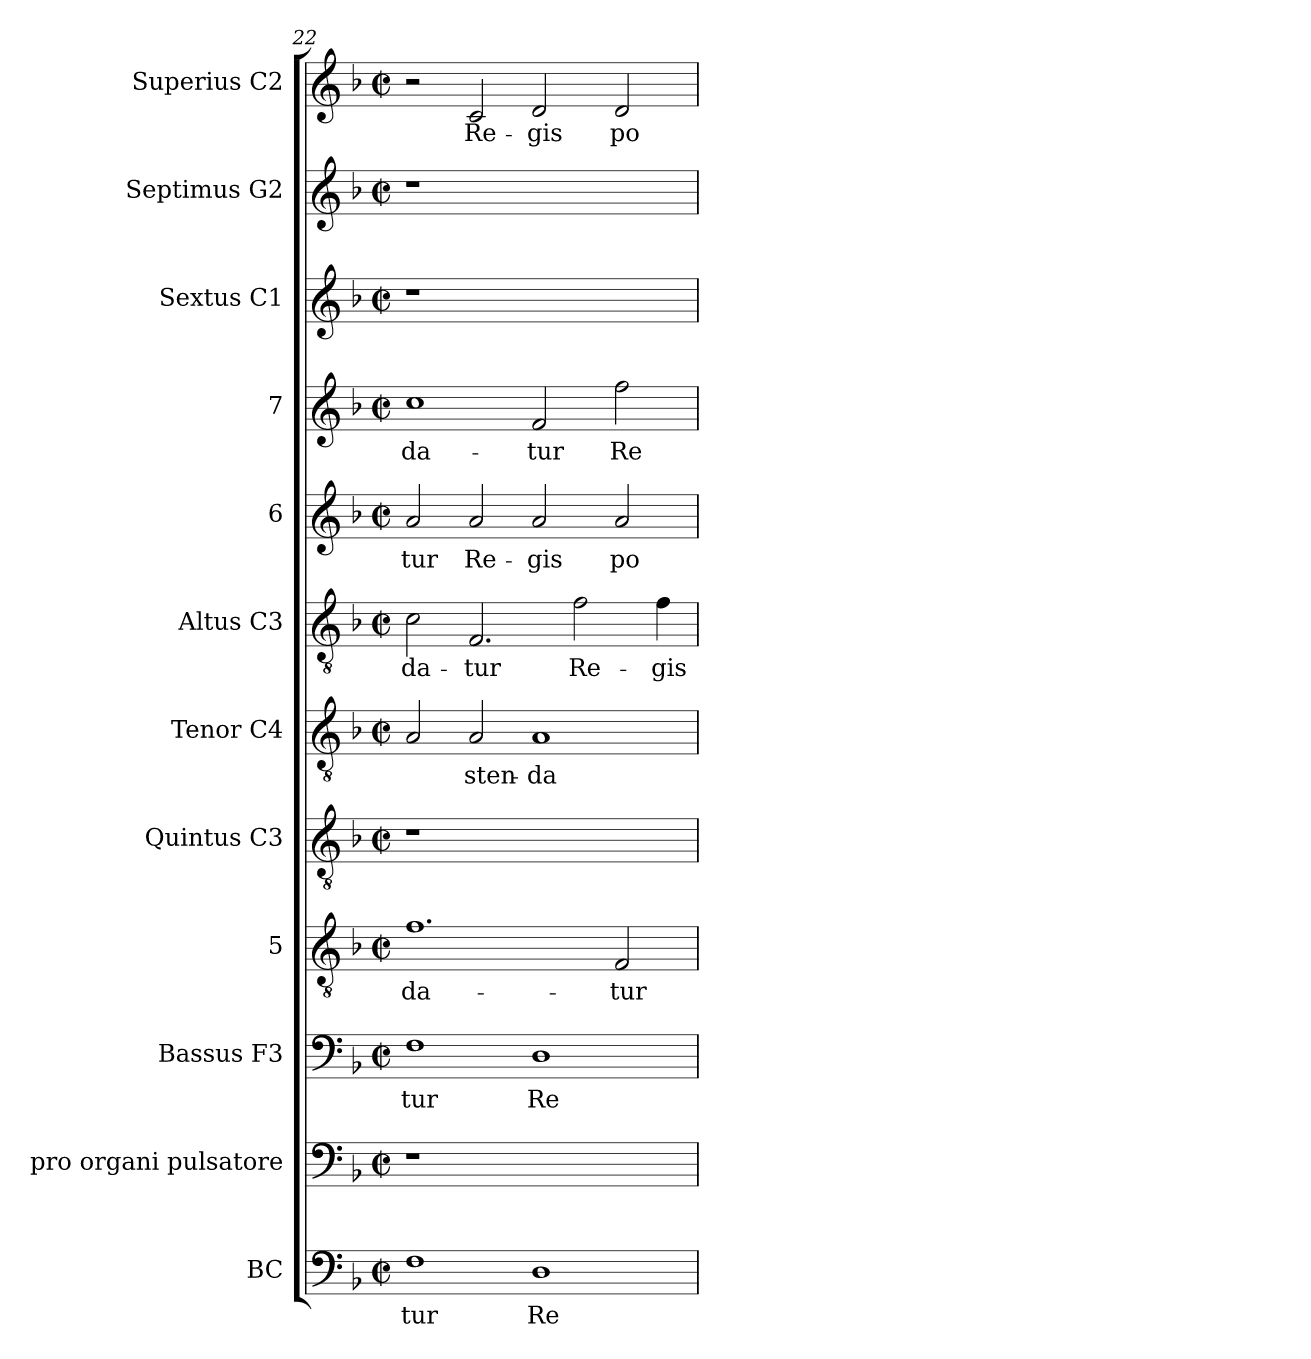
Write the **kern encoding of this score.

**kern	**text	**kern	**kern	**text	**kern	**text	**kern	**kern	**text	**kern	**text	**kern	**text	**kern	**text	**kern	**kern	**kern	**text
*part12	*part12	*part11	*part10	*part10	*part9	*part9	*part8	*part7	*part7	*part6	*part6	*part5	*part5	*part4	*part4	*part3	*part2	*part1	*part1
*staff12	*staff12	*staff11	*staff10	*staff10	*staff9	*staff9	*staff8	*staff7	*staff7	*staff6	*staff6	*staff5	*staff5	*staff4	*staff4	*staff3	*staff2	*staff1	*staff1
*I"BC	*	*I"pro organi  pulsatore	*I"Bassus  F3	*	*I"5	*	*I"Quintus  C3	*I"Tenor  C4	*	*I"Altus  C3	*	*I"6	*	*I"7	*	*I"Sextus  C1	*I"Septimus  G2	*I"Superius  C2	*
*I'BC	*	*	*I'B	*	*	*	*	*I'T	*	*I'A	*	*	*	*	*	*	*	*I'S	*
*clefF4	*	*clefF4	*clefF4	*	*clefGv2	*	*clefGv2	*clefGv2	*	*clefGv2	*	*clefG2	*	*clefG2	*	*clefG2	*clefG2	*clefG2	*
*k[b-]	*	*k[b-]	*k[b-]	*	*k[b-]	*	*k[b-]	*k[b-]	*	*k[b-]	*	*k[b-]	*	*k[b-]	*	*k[b-]	*k[b-]	*k[b-]	*
*F:	*	*F:	*F:	*	*F:	*	*F:	*F:	*	*F:	*	*F:	*	*F:	*	*F:	*F:	*F:	*
*M2/2	*	*M2/2	*M2/2	*	*M2/2	*	*M2/2	*M2/2	*	*M2/2	*	*M2/2	*	*M2/2	*	*M2/2	*M2/2	*M2/2	*
*met(c|)	*	*met(c|)	*met(c|)	*	*met(c|)	*	*met(c|)	*met(c|)	*	*met(c|)	*	*met(c|)	*	*met(c|)	*	*met(c|)	*met(c|)	*met(c|)	*
=22	=22	=22	=22	=22	=22	=22	=22	=22	=22	=22	=22	=22	=22	=22	=22	=22	=22	=22	=22
!	!LO:LY:a:cj	!	!	!LO:LY:b:cj	!	!LO:LY:b:cj	!	!	!LO:LY:b:cj	!	!LO:LY:b:cj	!	!LO:LY:b:cj	!	!LO:LY:b:cj	!	!	!	!
1F	-tur	1r	1F	-tur	1.f	-da-	1r	2A/	--	2c\	-da-	2a/	-tur	1cc	-da-	1r	1r	2r	.
!	!	!	!	!	!	!	!	!	!LO:LY:b:cj	!	!LO:LY:b:cj	!	!LO:LY:b:cj	!	!	!	!	!	!LO:LY:b:cj
.	.	.	.	.	.	.	.	2A/	-sten-	2.F/	-tur	2a/	Re-	.	.	.	.	2c/	Re-
!	!LO:LY:a:cj	!	!	!LO:LY:b:cj	!	!	!	!	!LO:LY:b:cj	!	!	!	!LO:LY:b:cj	!	!LO:LY:b:cj	!	!	!	!LO:LY:b:cj
1D	Re-	1ryy	1D	Re-	.	.	1ryy	1A	-da-	.	.	2a/	-gis	2f/	-tur	1ryy	1ryy	2d/	-gis
!	!	!	!	!	!	!	!	!	!	!	!LO:LY:b:cj	!	!	!	!	!	!	!	!
.	.	.	.	.	.	.	.	.	.	2f\	Re-	.	.	.	.	.	.	.	.
!	!	!	!	!	!	!LO:LY:b:cj	!	!	!	!	!	!	!LO:LY:b:cj	!	!LO:LY:b:cj	!	!	!	!LO:LY:b:cj
.	.	.	.	.	2F/	-tur	.	.	.	.	.	2a/	po-	2ff\	Re-	.	.	2d/	po-
!	!	!	!	!	!	!	!	!	!	!	!LO:LY:b:cj	!	!	!	!	!	!	!	!
.	.	.	.	.	.	.	.	.	.	4f\	-gis	.	.	.	.	.	.	.	.
=	=	=	=	=	=	=	=	=	=	=	=	=	=	=	=	=	=	=	=
*-	*-	*-	*-	*-	*-	*-	*-	*-	*-	*-	*-	*-	*-	*-	*-	*-	*-	*-	*-
